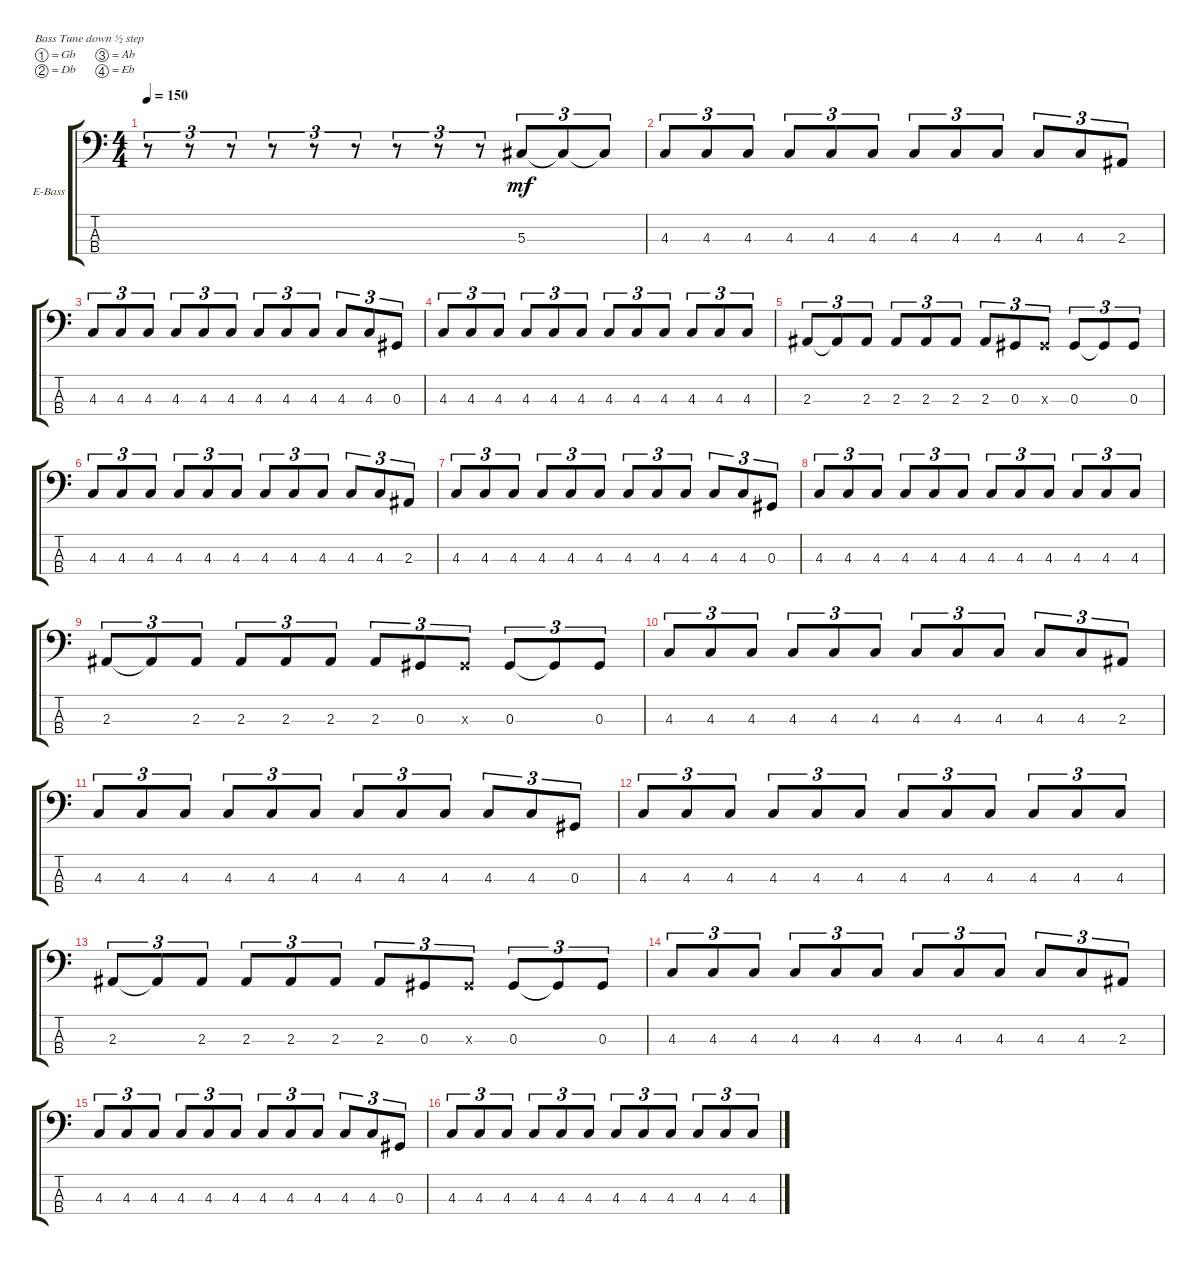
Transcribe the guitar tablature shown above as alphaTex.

\bracketExtendMode groupsimilarinstruments
\firstSystemTrackNameOrientation horizontal
\otherSystemsTrackNameOrientation horizontal
\track ("Electric Bass" "E-Bass") {instrument electricbassfinger}
\staff {score tabs}
\tuning (Gb2 Db2 Ab1 Eb1)
\ts (4 4)
\tempo 150
\clef f4
\ks c
r.8{tu (3 2) dy mf} r.8{tu (3 2)} r.8{tu (3 2)} r.8{tu (3 2)} r.8{tu (3 2)} r.8{tu (3 2)} r.8{tu (3 2)} r.8{tu (3 2)} r.8{tu (3 2)} 5.3.8{tu (3 2)} 5.3{t}.8{tu (3 2)} 5.3{t}.8{tu (3 2)} |
4.3.8{tu (3 2)} 4.3.8{tu (3 2)} 4.3.8{tu (3 2)} 4.3.8{tu (3 2)} 4.3.8{tu (3 2)} 4.3.8{tu (3 2)} 4.3.8{tu (3 2)} 4.3.8{tu (3 2)} 4.3.8{tu (3 2)} 4.3.8{tu (3 2)} 4.3.8{tu (3 2)} 2.3.8{tu (3 2)} |
4.3.8{tu (3 2)} 4.3.8{tu (3 2)} 4.3.8{tu (3 2)} 4.3.8{tu (3 2)} 4.3.8{tu (3 2)} 4.3.8{tu (3 2)} 4.3.8{tu (3 2)} 4.3.8{tu (3 2)} 4.3.8{tu (3 2)} 4.3.8{tu (3 2)} 4.3.8{tu (3 2)} 0.3.8{tu (3 2)} |
4.3.8{tu (3 2)} 4.3.8{tu (3 2)} 4.3.8{tu (3 2)} 4.3.8{tu (3 2)} 4.3.8{tu (3 2)} 4.3.8{tu (3 2)} 4.3.8{tu (3 2)} 4.3.8{tu (3 2)} 4.3.8{tu (3 2)} 4.3.8{tu (3 2)} 4.3.8{tu (3 2)} 4.3.8{tu (3 2)} |
2.3.8{tu (3 2)} 2.3{t}.8{tu (3 2)} 2.3.8{tu (3 2)} 2.3.8{tu (3 2)} 2.3.8{tu (3 2)} 2.3.8{tu (3 2)} 2.3.8{tu (3 2)} 0.3.8{tu (3 2)} 0.3{x}.8{tu (3 2)} 0.3.8{tu (3 2)} 0.3{t}.8{tu (3 2)} 0.3.8{tu (3 2)} |
4.3.8{tu (3 2)} 4.3.8{tu (3 2)} 4.3.8{tu (3 2)} 4.3.8{tu (3 2)} 4.3.8{tu (3 2)} 4.3.8{tu (3 2)} 4.3.8{tu (3 2)} 4.3.8{tu (3 2)} 4.3.8{tu (3 2)} 4.3.8{tu (3 2)} 4.3.8{tu (3 2)} 2.3.8{tu (3 2)} |
4.3.8{tu (3 2)} 4.3.8{tu (3 2)} 4.3.8{tu (3 2)} 4.3.8{tu (3 2)} 4.3.8{tu (3 2)} 4.3.8{tu (3 2)} 4.3.8{tu (3 2)} 4.3.8{tu (3 2)} 4.3.8{tu (3 2)} 4.3.8{tu (3 2)} 4.3.8{tu (3 2)} 0.3.8{tu (3 2)} |
4.3.8{tu (3 2)} 4.3.8{tu (3 2)} 4.3.8{tu (3 2)} 4.3.8{tu (3 2)} 4.3.8{tu (3 2)} 4.3.8{tu (3 2)} 4.3.8{tu (3 2)} 4.3.8{tu (3 2)} 4.3.8{tu (3 2)} 4.3.8{tu (3 2)} 4.3.8{tu (3 2)} 4.3.8{tu (3 2)} |
2.3.8{tu (3 2)} 2.3{t}.8{tu (3 2)} 2.3.8{tu (3 2)} 2.3.8{tu (3 2)} 2.3.8{tu (3 2)} 2.3.8{tu (3 2)} 2.3.8{tu (3 2)} 0.3.8{tu (3 2)} 0.3{x}.8{tu (3 2)} 0.3.8{tu (3 2)} 0.3{t}.8{tu (3 2)} 0.3.8{tu (3 2)} |
4.3.8{tu (3 2)} 4.3.8{tu (3 2)} 4.3.8{tu (3 2)} 4.3.8{tu (3 2)} 4.3.8{tu (3 2)} 4.3.8{tu (3 2)} 4.3.8{tu (3 2)} 4.3.8{tu (3 2)} 4.3.8{tu (3 2)} 4.3.8{tu (3 2)} 4.3.8{tu (3 2)} 2.3.8{tu (3 2)} |
4.3.8{tu (3 2)} 4.3.8{tu (3 2)} 4.3.8{tu (3 2)} 4.3.8{tu (3 2)} 4.3.8{tu (3 2)} 4.3.8{tu (3 2)} 4.3.8{tu (3 2)} 4.3.8{tu (3 2)} 4.3.8{tu (3 2)} 4.3.8{tu (3 2)} 4.3.8{tu (3 2)} 0.3.8{tu (3 2)} |
4.3.8{tu (3 2)} 4.3.8{tu (3 2)} 4.3.8{tu (3 2)} 4.3.8{tu (3 2)} 4.3.8{tu (3 2)} 4.3.8{tu (3 2)} 4.3.8{tu (3 2)} 4.3.8{tu (3 2)} 4.3.8{tu (3 2)} 4.3.8{tu (3 2)} 4.3.8{tu (3 2)} 4.3.8{tu (3 2)} |
2.3.8{tu (3 2)} 2.3{t}.8{tu (3 2)} 2.3.8{tu (3 2)} 2.3.8{tu (3 2)} 2.3.8{tu (3 2)} 2.3.8{tu (3 2)} 2.3.8{tu (3 2)} 0.3.8{tu (3 2)} 0.3{x}.8{tu (3 2)} 0.3.8{tu (3 2)} 0.3{t}.8{tu (3 2)} 0.3.8{tu (3 2)} |
4.3.8{tu (3 2)} 4.3.8{tu (3 2)} 4.3.8{tu (3 2)} 4.3.8{tu (3 2)} 4.3.8{tu (3 2)} 4.3.8{tu (3 2)} 4.3.8{tu (3 2)} 4.3.8{tu (3 2)} 4.3.8{tu (3 2)} 4.3.8{tu (3 2)} 4.3.8{tu (3 2)} 2.3.8{tu (3 2)} |
4.3.8{tu (3 2)} 4.3.8{tu (3 2)} 4.3.8{tu (3 2)} 4.3.8{tu (3 2)} 4.3.8{tu (3 2)} 4.3.8{tu (3 2)} 4.3.8{tu (3 2)} 4.3.8{tu (3 2)} 4.3.8{tu (3 2)} 4.3.8{tu (3 2)} 4.3.8{tu (3 2)} 0.3.8{tu (3 2)} |
4.3.8{tu (3 2)} 4.3.8{tu (3 2)} 4.3.8{tu (3 2)} 4.3.8{tu (3 2)} 4.3.8{tu (3 2)} 4.3.8{tu (3 2)} 4.3.8{tu (3 2)} 4.3.8{tu (3 2)} 4.3.8{tu (3 2)} 4.3.8{tu (3 2)} 4.3.8{tu (3 2)} 4.3.8{tu (3 2)}
